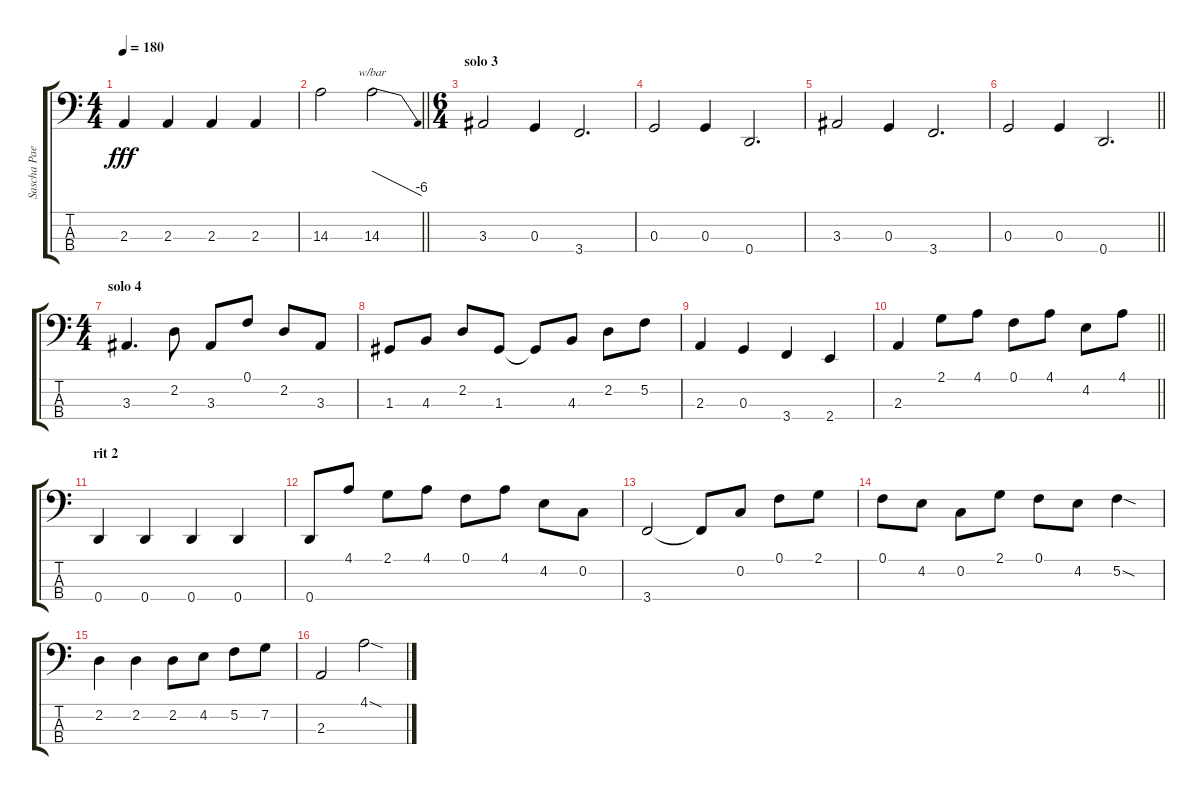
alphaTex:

\track ("Sascha Paeth" "Sascha Pae") {instrument electricbassfinger}
\staff {score tabs}
\tuning (F2 C2 G1 D1) {hide}
\ts (4 4)
\tempo 180
\clef f4
\ks c
2.3.4{dy fff} 2.3.4 2.3.4 2.3.4 |
\barLineRight lightlight
14.3.2 14.3.2{tbe (dive default 0 0 60 -24)} |
\ts (6 4)
\section ("" "solo 3")
3.3.2 0.3.4 3.4.2{d} |
0.3.2 0.3.4 0.4.2{d} |
3.3.2 0.3.4 3.4.2{d} |
\barLineRight lightlight
0.3.2 0.3.4 0.4.2{d} |
\ts (4 4)
\section ("" "solo 4")
3.3.4{d} 2.2.8 3.3.8 0.1.8 2.2.8 3.3.8 |
1.3.8 4.3.8 2.2.8 1.3.8 1.3{t}.8 4.3.8 2.2.8 5.2.8 |
2.3.4 0.3.4 3.4.4 2.4.4 |
\barLineRight lightlight
2.3.4 2.1.8 4.1.8 0.1.8 4.1.8 4.2.8 4.1.8 |
\section ("" "rit 2")
0.4.4 0.4.4 0.4.4 0.4.4 |
0.4.8 4.1.8 2.1.8 4.1.8 0.1.8 4.1.8 4.2.8 0.2.8 |
3.4.2 3.4{t}.8 0.2.8 0.1.8 2.1.8 |
0.1.8 4.2.8 0.2.8 2.1.8 0.1.8 4.2.8 5.2{sod}.4 |
2.2.4 2.2.4 2.2.8 4.2.8 5.2.8 7.2.8 |
2.3.2 4.1{sod}.2
